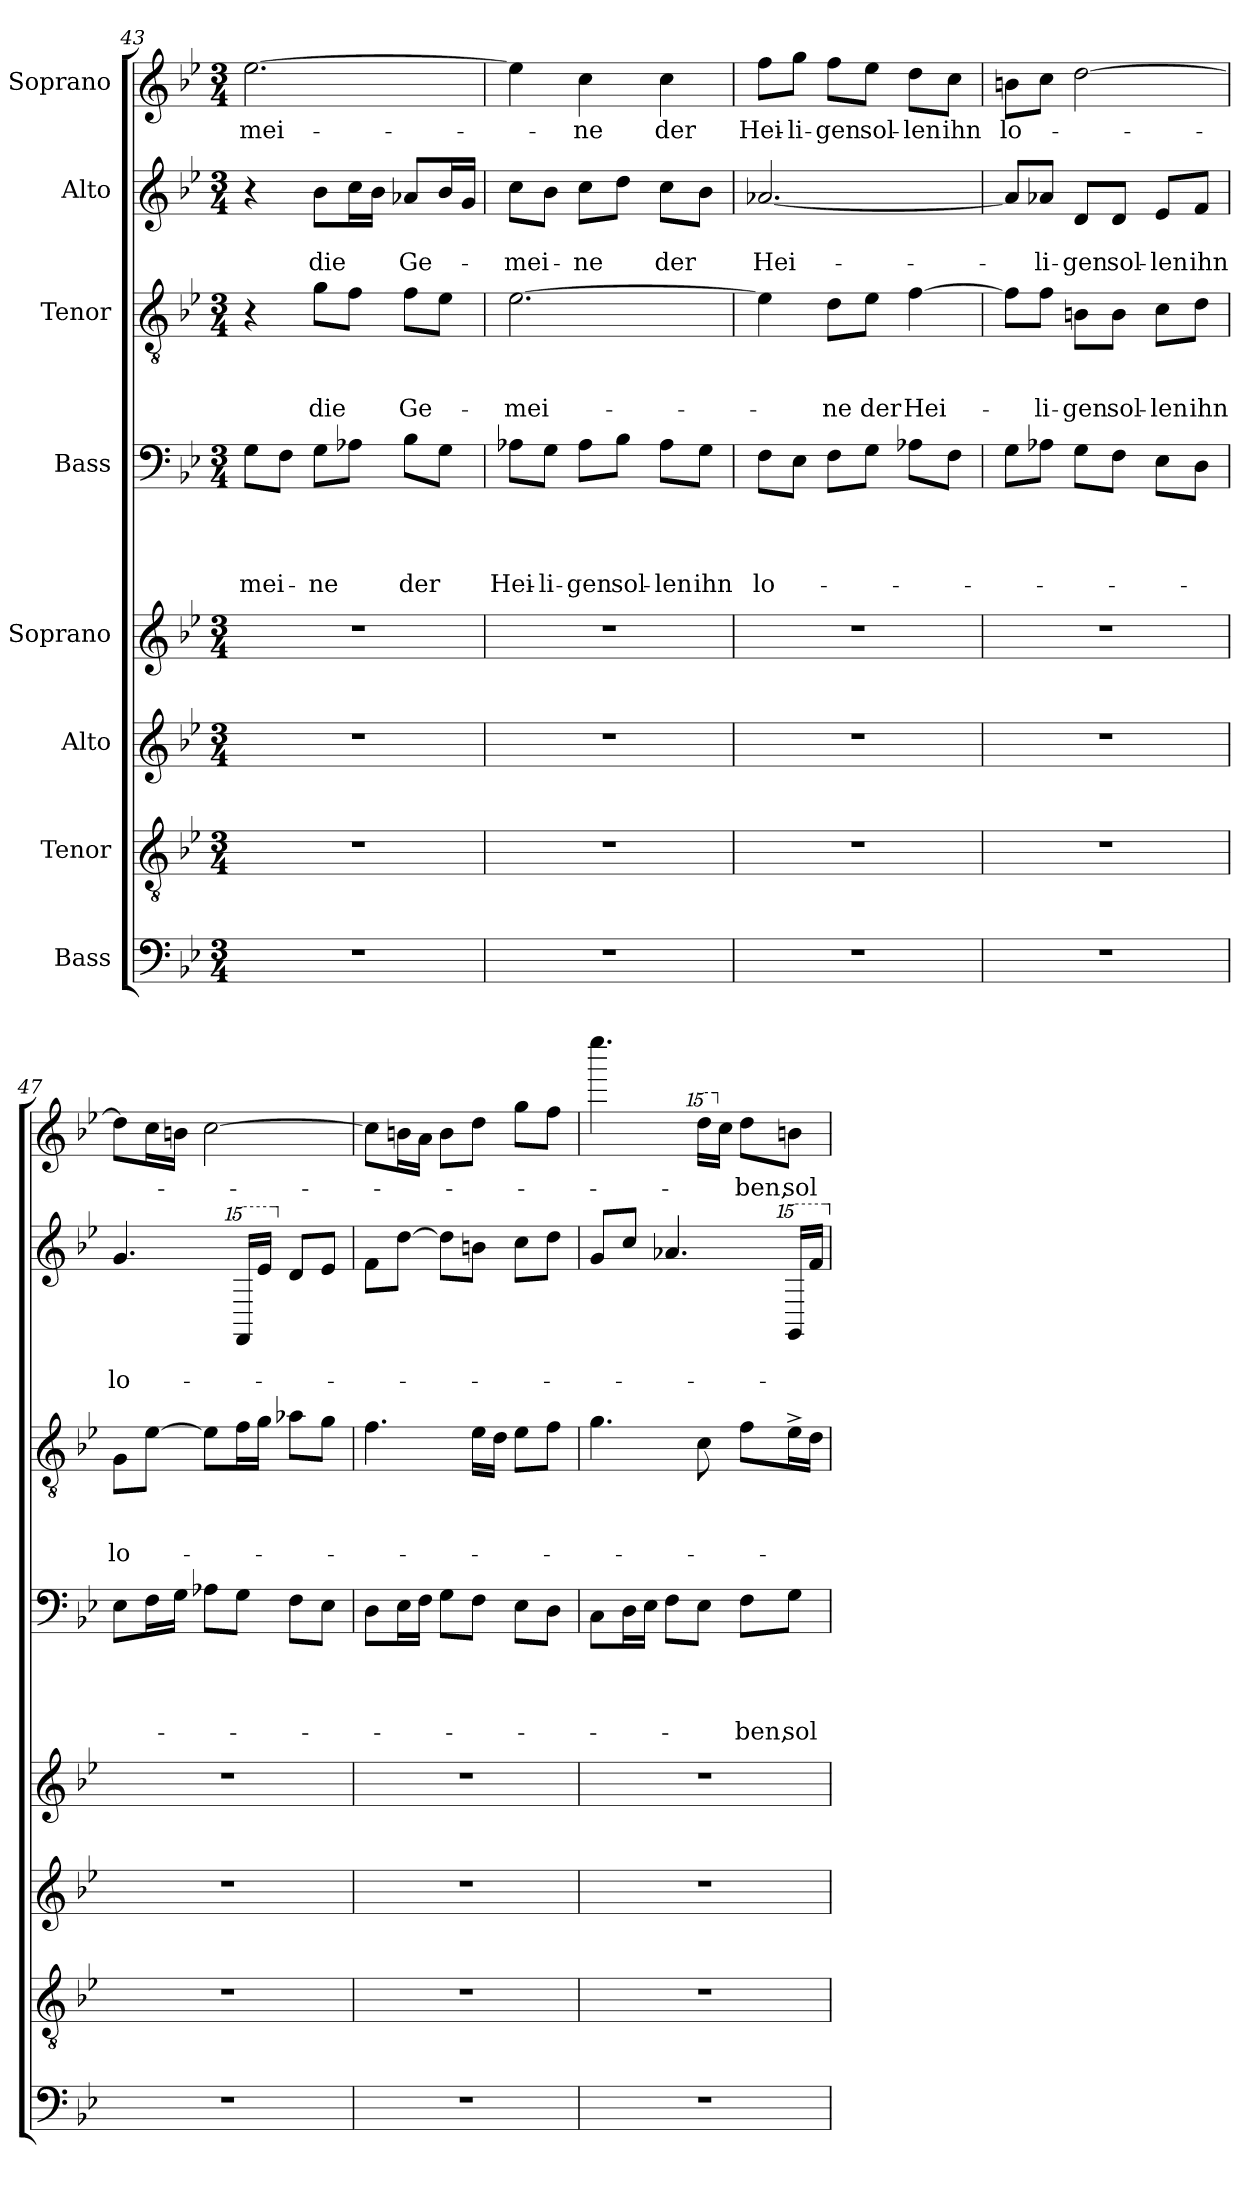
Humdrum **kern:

**kern	**kern	**kern	**kern	**kern	**text	**text	**text	**text	**kern	**text	**text	**text	**kern	**text	**text	**kern	**text
*part8	*part7	*part6	*part5	*part4	*part4	*part4	*part4	*part4	*part3	*part3	*part3	*part3	*part2	*part2	*part2	*part1	*part1
*staff8	*staff7	*staff6	*staff5	*staff4	*staff4	*staff4	*staff4	*staff4	*staff3	*staff3	*staff3	*staff3	*staff2	*staff2	*staff2	*staff1	*staff1
*I"Bass	*I"Tenor	*I"Alto	*I"Soprano	*I"Bass	*	*	*	*	*I"Tenor	*	*	*	*I"Alto	*	*	*I"Soprano	*
*clefF4	*clefGv2	*clefG2	*clefG2	*clefF4	*	*	*	*	*clefGv2	*	*	*	*clefG2	*	*	*clefG2	*
*k[b-e-]	*k[b-e-]	*k[b-e-]	*k[b-e-]	*k[b-e-]	*	*	*	*	*k[b-e-]	*	*	*	*k[b-e-]	*	*	*k[b-e-]	*
*B-:	*B-:	*B-:	*B-:	*B-:	*	*	*	*	*B-:	*	*	*	*B-:	*	*	*B-:	*
*M3/4	*M3/4	*M3/4	*M3/4	*M3/4	*	*	*	*	*M3/4	*	*	*	*M3/4	*	*	*M3/4	*
=43	=43	=43	=43	=43	=43	=43	=43	=43	=43	=43	=43	=43	=43	=43	=43	=43	=43
!LO:N:vis=1	!LO:N:vis=1	!LO:N:vis=1	!LO:N:vis=1	!	!	!	!	!LO:LY:b	!	!	!	!	!	!	!	!	!LO:LY:b
2.r	2.r	2.r	2.r	8G\L	.	.	.	-mei-	4r	.	.	.	4r	.	.	[>2.ee-\	-mei-
.	.	.	.	8F\J	.	.	.	.	.	.	.	.	.	.	.	.	.
!	!	!	!	!	!	!	!	!LO:LY:b	!	!	!	!LO:LY:b	!	!	!LO:LY:b	!	!
.	.	.	.	8G\L	.	.	.	-ne	8g\L	.	.	die	8b-\L	.	die	.	.
.	.	.	.	8A-X\J	.	.	.	.	8f\J	.	.	.	16cc\L	.	.	.	.
.	.	.	.	.	.	.	.	.	.	.	.	.	16b-\JJ	.	.	.	.
!	!	!	!	!	!	!	!	!LO:LY:b	!	!	!	!LO:LY:b	!	!	!LO:LY:b	!	!
.	.	.	.	8B-\L	.	.	.	der	8f\L	.	.	Ge-	8a-X/L	.	Ge-	.	.
.	.	.	.	8G\J	.	.	.	.	8e-\J	.	.	.	16b-/L	.	.	.	.
.	.	.	.	.	.	.	.	.	.	.	.	.	16g/JJ	.	.	.	.
=44	=44	=44	=44	=44	=44	=44	=44	=44	=44	=44	=44	=44	=44	=44	=44	=44	=44
!LO:N:vis=1	!LO:N:vis=1	!LO:N:vis=1	!LO:N:vis=1	!	!	!	!	!LO:LY:b	!	!	!	!LO:LY:b	!	!	!LO:LY:b	!	!
2.r	2.r	2.r	2.r	8A-X\L	.	.	.	Hei-	[>2.e-\	.	.	-mei-	8cc\L	.	-mei-	4ee-\]	.
!	!	!	!	!	!	!	!	!LO:LY:b	!	!	!	!	!	!	!	!	!
.	.	.	.	8G\J	.	.	.	-li-	.	.	.	.	8b-\J	.	.	.	.
!	!	!	!	!	!	!	!	!LO:LY:b:rj	!	!	!	!	!	!	!LO:LY:b	!	!LO:LY:b
.	.	.	.	8A-\L	.	.	.	-gen	.	.	.	.	8cc\L	.	-ne	4cc\	-ne
!	!	!	!	!	!	!	!	!LO:LY:b	!	!	!	!	!	!	!	!	!
.	.	.	.	8B-\J	.	.	.	sol-	.	.	.	.	8dd\J	.	.	.	.
!	!	!	!	!	!	!	!	!LO:LY:b:rj	!	!	!	!	!	!	!LO:LY:b	!	!LO:LY:b
.	.	.	.	8A-\L	.	.	.	-len	.	.	.	.	8cc\L	.	der	4cc\	der
!	!	!	!	!	!	!	!	!LO:LY:b	!	!	!	!	!	!	!	!	!
.	.	.	.	8G\J	.	.	.	ihn	.	.	.	.	8b-\J	.	.	.	.
=45	=45	=45	=45	=45	=45	=45	=45	=45	=45	=45	=45	=45	=45	=45	=45	=45	=45
!LO:N:vis=1	!LO:N:vis=1	!LO:N:vis=1	!LO:N:vis=1	!	!	!	!	!LO:LY:b	!	!	!	!	!	!	!LO:LY:b	!	!LO:LY:b
2.r	2.r	2.r	2.r	8F\L	.	.	.	lo-	4e-\]	.	.	.	[<2.a-X/	.	Hei-	8ff\L	Hei-
!	!	!	!	!	!	!	!	!	!	!	!	!	!	!	!	!	!LO:LY:b
.	.	.	.	8E-\J	.	.	.	.	.	.	.	.	.	.	.	8gg\J	-li-
!	!	!	!	!	!	!	!	!	!	!	!	!LO:LY:b	!	!	!	!	!LO:LY:b:rj
.	.	.	.	8F\L	.	.	.	.	8d\L	.	.	-ne	.	.	.	8ff\L	-gen
!	!	!	!	!	!	!	!	!	!	!	!	!LO:LY:b	!	!	!	!	!LO:LY:b
.	.	.	.	8G\J	.	.	.	.	8e-\J	.	.	der	.	.	.	8ee-\J	sol-
!	!	!	!	!	!	!	!	!	!	!	!	!LO:LY:b	!	!	!	!	!LO:LY:b:rj
.	.	.	.	8A-X\L	.	.	.	.	[>4f\	.	.	Hei-	.	.	.	8dd\L	-len
!	!	!	!	!	!	!	!	!	!	!	!	!	!	!	!	!	!LO:LY:b
.	.	.	.	8F\J	.	.	.	.	.	.	.	.	.	.	.	8cc\J	ihn
=46	=46	=46	=46	=46	=46	=46	=46	=46	=46	=46	=46	=46	=46	=46	=46	=46	=46
!LO:N:vis=1	!LO:N:vis=1	!LO:N:vis=1	!LO:N:vis=1	!	!	!	!	!	!	!	!	!	!	!	!	!	!LO:LY:b
2.r	2.r	2.r	2.r	8G\L	.	.	.	.	8f\L]	.	.	.	8a-/L]	.	.	8bn\L	lo-
!	!	!	!	!	!	!	!	!	!	!	!	!LO:LY:b	!	!	!LO:LY:b	!	!
.	.	.	.	8A-X\J	.	.	.	.	8f\J	.	.	-li-	8a-X/J	.	-li-	8cc\J	.
!	!	!	!	!	!	!	!	!	!	!	!	!LO:LY:b	!	!	!LO:LY:b	!	!
.	.	.	.	8G\L	.	.	.	.	8Bn\L	.	.	-gen	8d/L	.	-gen	[>2dd\	.
!	!	!	!	!	!	!	!	!	!	!	!	!LO:LY:b	!	!	!LO:LY:b	!	!
.	.	.	.	8F\J	.	.	.	.	8B\J	.	.	sol-	8d/J	.	sol-	.	.
!	!	!	!	!	!	!	!	!	!	!	!	!LO:LY:b:rj	!	!	!LO:LY:b:rj	!	!
.	.	.	.	8E-\L	.	.	.	.	8c\L	.	.	-len	8e-/L	.	-len	.	.
!	!	!	!	!	!	!	!	!	!	!	!	!LO:LY:b	!	!	!LO:LY:b	!	!
.	.	.	.	8D\J	.	.	.	.	8d\J	.	.	ihn	8f/J	.	ihn	.	.
!!LO:PB:g=z
=47	=47	=47	=47	=47	=47	=47	=47	=47	=47	=47	=47	=47	=47	=47	=47	=47	=47
!LO:N:vis=1	!LO:N:vis=1	!LO:N:vis=1	!LO:N:vis=1	!	!	!	!	!	!	!	!	!LO:LY:b	!	!	!LO:LY:b	!	!
2.r	2.r	2.r	2.r	8E-\L	.	.	.	.	8G\L	.	.	lo-	4.g/	.	lo-	8dd\L]	.
.	.	.	.	16F\L	.	.	.	.	[>8e-\J	.	.	.	.	.	.	16cc\L	.
.	.	.	.	16G\JJ	.	.	.	.	.	.	.	.	.	.	.	16bn\JJ	.
.	.	.	.	8A-X\L	.	.	.	.	8e-\L]	.	.	.	.	.	.	[>2cc\	.
*	*	*	*	*	*	*	*	*	*	*	*	*	*15ma	*	*	*	*
.	.	.	.	8G\J	.	.	.	.	16f\L	.	.	.	16f/LL	.	.	.	.
.	.	.	.	.	.	.	.	.	16g\JJ	.	.	.	16eee-/JJ	.	.	.	.
*	*	*	*	*	*	*	*	*	*	*	*	*	*X15ma	*	*	*	*
.	.	.	.	8F\L	.	.	.	.	8a-X\L	.	.	.	8d/L	.	.	.	.
.	.	.	.	8E-\J	.	.	.	.	8g\J	.	.	.	8e-/J	.	.	.	.
=48	=48	=48	=48	=48	=48	=48	=48	=48	=48	=48	=48	=48	=48	=48	=48	=48	=48
!LO:N:vis=1	!LO:N:vis=1	!LO:N:vis=1	!LO:N:vis=1	!	!	!	!	!	!	!	!	!	!	!	!	!	!
2.r	2.r	2.r	2.r	8D\L	.	.	.	.	4.f\	.	.	.	8f\L	.	.	8cc\L]	.
.	.	.	.	16E-\L	.	.	.	.	.	.	.	.	[>8dd\J	.	.	16bn\L	.
.	.	.	.	16F\JJ	.	.	.	.	.	.	.	.	.	.	.	16a\JJ	.
.	.	.	.	8G\L	.	.	.	.	.	.	.	.	8dd\L]	.	.	8b\L	.
.	.	.	.	8F\J	.	.	.	.	16e-\LL	.	.	.	8bn\J	.	.	8dd\J	.
.	.	.	.	.	.	.	.	.	16d\JJ	.	.	.	.	.	.	.	.
.	.	.	.	8E-\L	.	.	.	.	8e-\L	.	.	.	8cc\L	.	.	8gg\L	.
.	.	.	.	8D\J	.	.	.	.	8f\J	.	.	.	8dd\J	.	.	8ff\J	.
=49	=49	=49	=49	=49	=49	=49	=49	=49	=49	=49	=49	=49	=49	=49	=49	=49	=49
!LO:N:vis=1	!LO:N:vis=1	!LO:N:vis=1	!LO:N:vis=1	!	!	!	!	!	!	!	!	!	!	!	!	!	!
2.r	2.r	2.r	2.r	8C\L	.	.	.	.	4.g\	.	.	.	8g/L	.	.	4.eeee-\	.
.	.	.	.	16D\L	.	.	.	.	.	.	.	.	8cc/J	.	.	.	.
.	.	.	.	16E-\JJ	.	.	.	.	.	.	.	.	.	.	.	.	.
.	.	.	.	8F\L	.	.	.	.	.	.	.	.	4.a-X/	.	.	.	.
*	*	*	*	*	*	*	*	*	*	*	*	*	*	*	*	*15ma	*
.	.	.	.	8E-\J	.	.	.	.	8c\	.	.	.	.	.	.	16dddd\LL	.
*	*	*	*	*	*	*	*	*	*	*	*	*	*	*	*	*X15ma	*
.	.	.	.	.	.	.	.	.	.	.	.	.	.	.	.	16cc\JJ	.
!	!	!	!	!	!	!	!	!LO:LY:b	!	!	!	!	!	!	!	!	!LO:LY:b
.	.	.	.	8F\L	.	.	.	-ben,	8f\L	.	.	.	.	.	.	8dd\L	-ben,
!	!	!	!	!	!	!	!	!LO:LY:b	!	!	!	!	!	!	!	!	!
*	*	*	*	*	*	*	*	*	*	*	*	*	*15ma	*	*	*	*
!	!	!	!	!	!	!	!	!	!	!	!	!	!	!	!	!	!LO:LY:b
.	.	.	.	8G\J	.	.	.	sol-	16e-^>\L	.	.	.	16g/LL	.	.	8bn\J	sol-
.	.	.	.	.	.	.	.	.	16d\JJ	.	.	.	16fff/JJ	.	.	.	.
*	*	*	*	*	*	*	*	*	*	*	*	*	*X15ma	*	*	*	*
=	=	=	=	=	=	=	=	=	=	=	=	=	=	=	=	=	=
*-	*-	*-	*-	*-	*-	*-	*-	*-	*-	*-	*-	*-	*-	*-	*-	*-	*-
